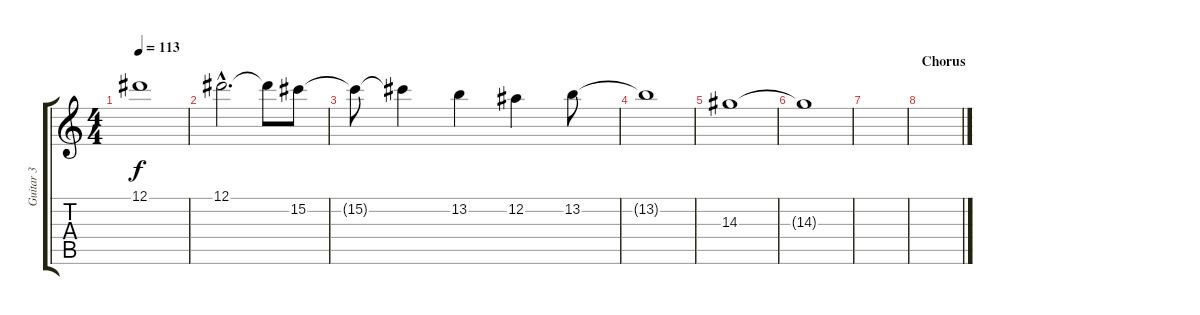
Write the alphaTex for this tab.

\track ("Guitar 3" "Guitar 3") {instrument electricguitarjazz}
\staff {score tabs}
\tuning (Eb4 Bb3 Gb3 Db3 Ab2 Eb2) {hide}
\ts (4 4)
\tempo 113
\clef g2
\ks c
12.1{t}.1{dy f} |
12.1{hac}.2{d volume 12 balance 8 instrument distortionguitar} 12.1{t}.8 15.2.8 |
15.2{t}.8 15.2{t}.4 13.2.4 12.2.4 13.2.8 |
13.2{t}.1 |
14.3.1{volume 12 balance 8 instrument distortionguitar} |
14.3{t}.1 |
|
\section ("" "Chorus")
